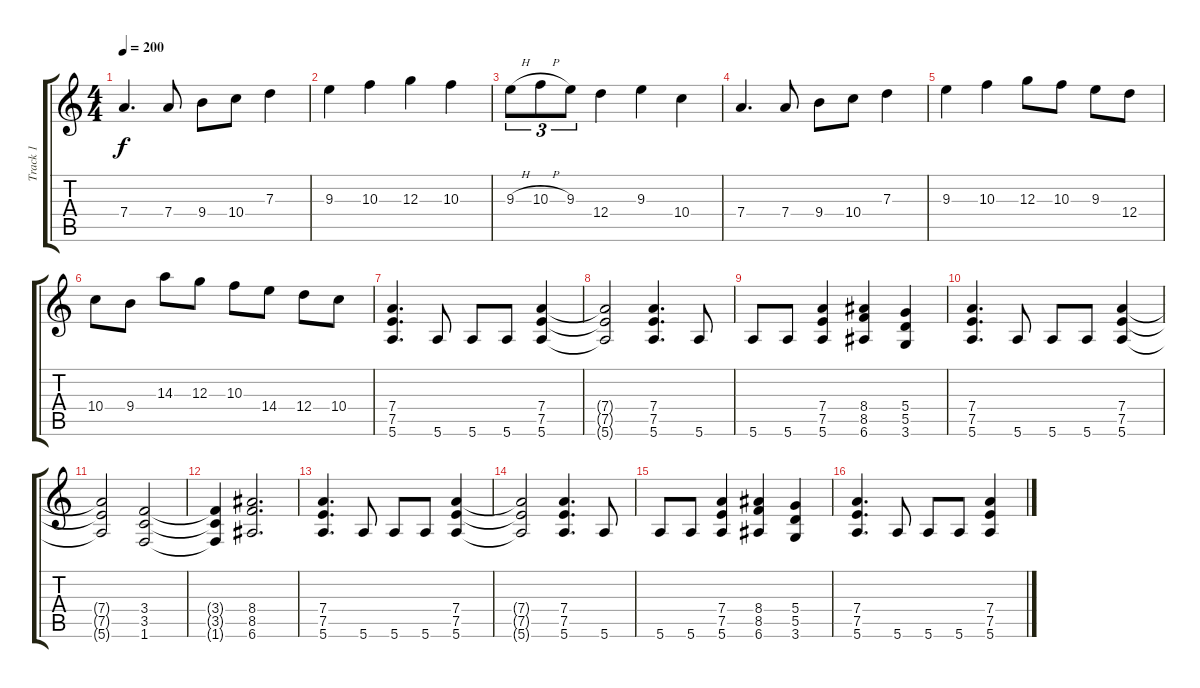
\track ("Track 1" "Track 1") {instrument distortionguitar}
\staff {score tabs}
\tuning (E4 B3 G3 D3 A2 E2) {hide}
\ts (4 4)
\tempo 200
\clef g2
\ks c
7.4.4{d dy f} 7.4.8 9.4.8 10.4.8 7.3.4 |
9.3.4 10.3.4 12.3.4 10.3.4 |
9.3{h}.8{tu (3 2)} 10.3{h}.8{tu (3 2)} 9.3.8{tu (3 2)} 12.4.4 9.3.4 10.4.4 |
7.4.4{d} 7.4.8 9.4.8 10.4.8 7.3.4 |
9.3.4 10.3.4 12.3.8 10.3.8 9.3.8 12.4.8 |
10.4.8 9.4.8 14.3.8 12.3.8 10.3.8 14.4.8 12.4.8 10.4.8 |
(7.4 7.5 5.6).4{d} 5.6.8 5.6.8 5.6.8 (7.4 7.5 5.6).4 |
(7.4{t} 7.5{t} 5.6{t}).2 (7.4 7.5 5.6).4{d} 5.6.8 |
5.6.8 5.6.8 (7.4 7.5 5.6).4 (8.4 8.5 6.6).4 (5.4 5.5 3.6).4 |
(7.4 7.5 5.6).4{d} 5.6.8 5.6.8 5.6.8 (7.4 7.5 5.6).4 |
(7.4{t} 7.5{t} 5.6{t}).2 (3.4 3.5 1.6).2 |
(3.4{t} 3.5{t} 1.6{t}).4 (8.4 8.5 6.6).2{d} |
(7.4 7.5 5.6).4{d} 5.6.8 5.6.8 5.6.8 (7.4 7.5 5.6).4 |
(7.4{t} 7.5{t} 5.6{t}).2 (7.4 7.5 5.6).4{d} 5.6.8 |
5.6.8 5.6.8 (7.4 7.5 5.6).4 (8.4 8.5 6.6).4 (5.4 5.5 3.6).4 |
(7.4 7.5 5.6).4{d} 5.6.8 5.6.8 5.6.8 (7.4 7.5 5.6).4
